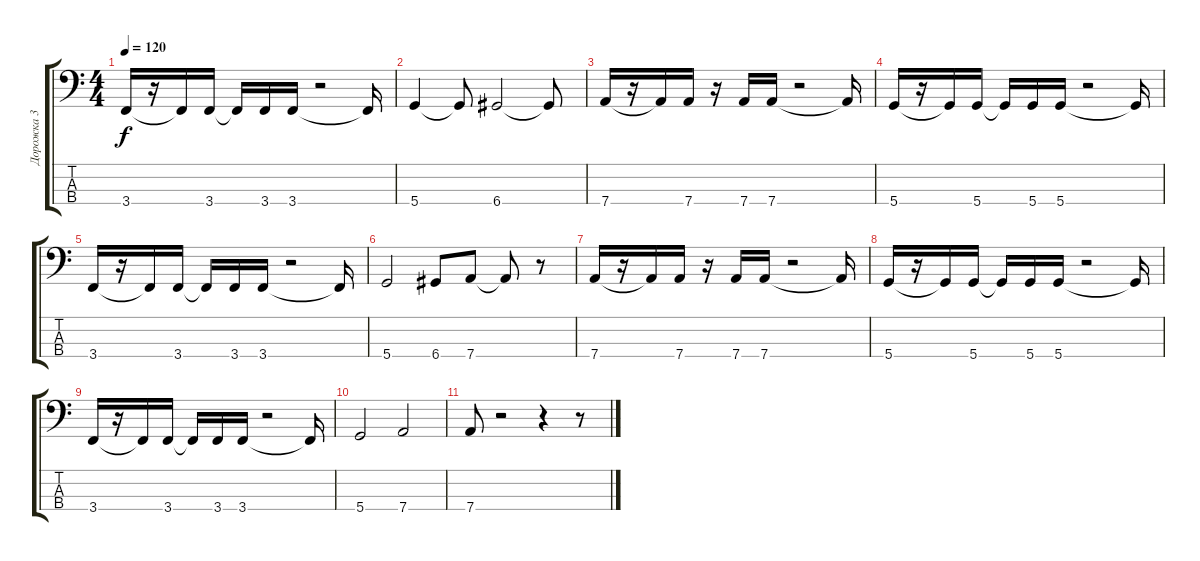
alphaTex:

\track ("Дорожка 3" "Дорожка 3") {instrument electricbassfinger}
\staff {score tabs}
\tuning (G2 D2 A1 D1) {hide}
\ts (4 4)
\tempo 120
\clef f4
\ks c
3.4.16{dy f} r.16 3.4{t}.16 3.4.16 3.4{t}.16 3.4.16 3.4.16 r.2 3.4{t}.16 |
5.4.4 5.4{t}.8 6.4.2 6.4{t}.8 |
7.4.16 r.16 7.4{t}.16 7.4.16 r.16 7.4.16 7.4.16 r.2 7.4{t}.16 |
5.4.16 r.16 5.4{t}.16 5.4.16 5.4{t}.16 5.4.16 5.4.16 r.2 5.4{t}.16 |
3.4.16 r.16 3.4{t}.16 3.4.16 3.4{t}.16 3.4.16 3.4.16 r.2 3.4{t}.16 |
5.4.2 6.4.8 7.4.8 7.4{t}.8 r.8 |
7.4.16 r.16 7.4{t}.16 7.4.16 r.16 7.4.16 7.4.16 r.2 7.4{t}.16 |
5.4.16 r.16 5.4{t}.16 5.4.16 5.4{t}.16 5.4.16 5.4.16 r.2 5.4{t}.16 |
3.4.16 r.16 3.4{t}.16 3.4.16 3.4{t}.16 3.4.16 3.4.16 r.2 3.4{t}.16 |
5.4.2 7.4.2 |
7.4.8 r.2 r.4 r.8
